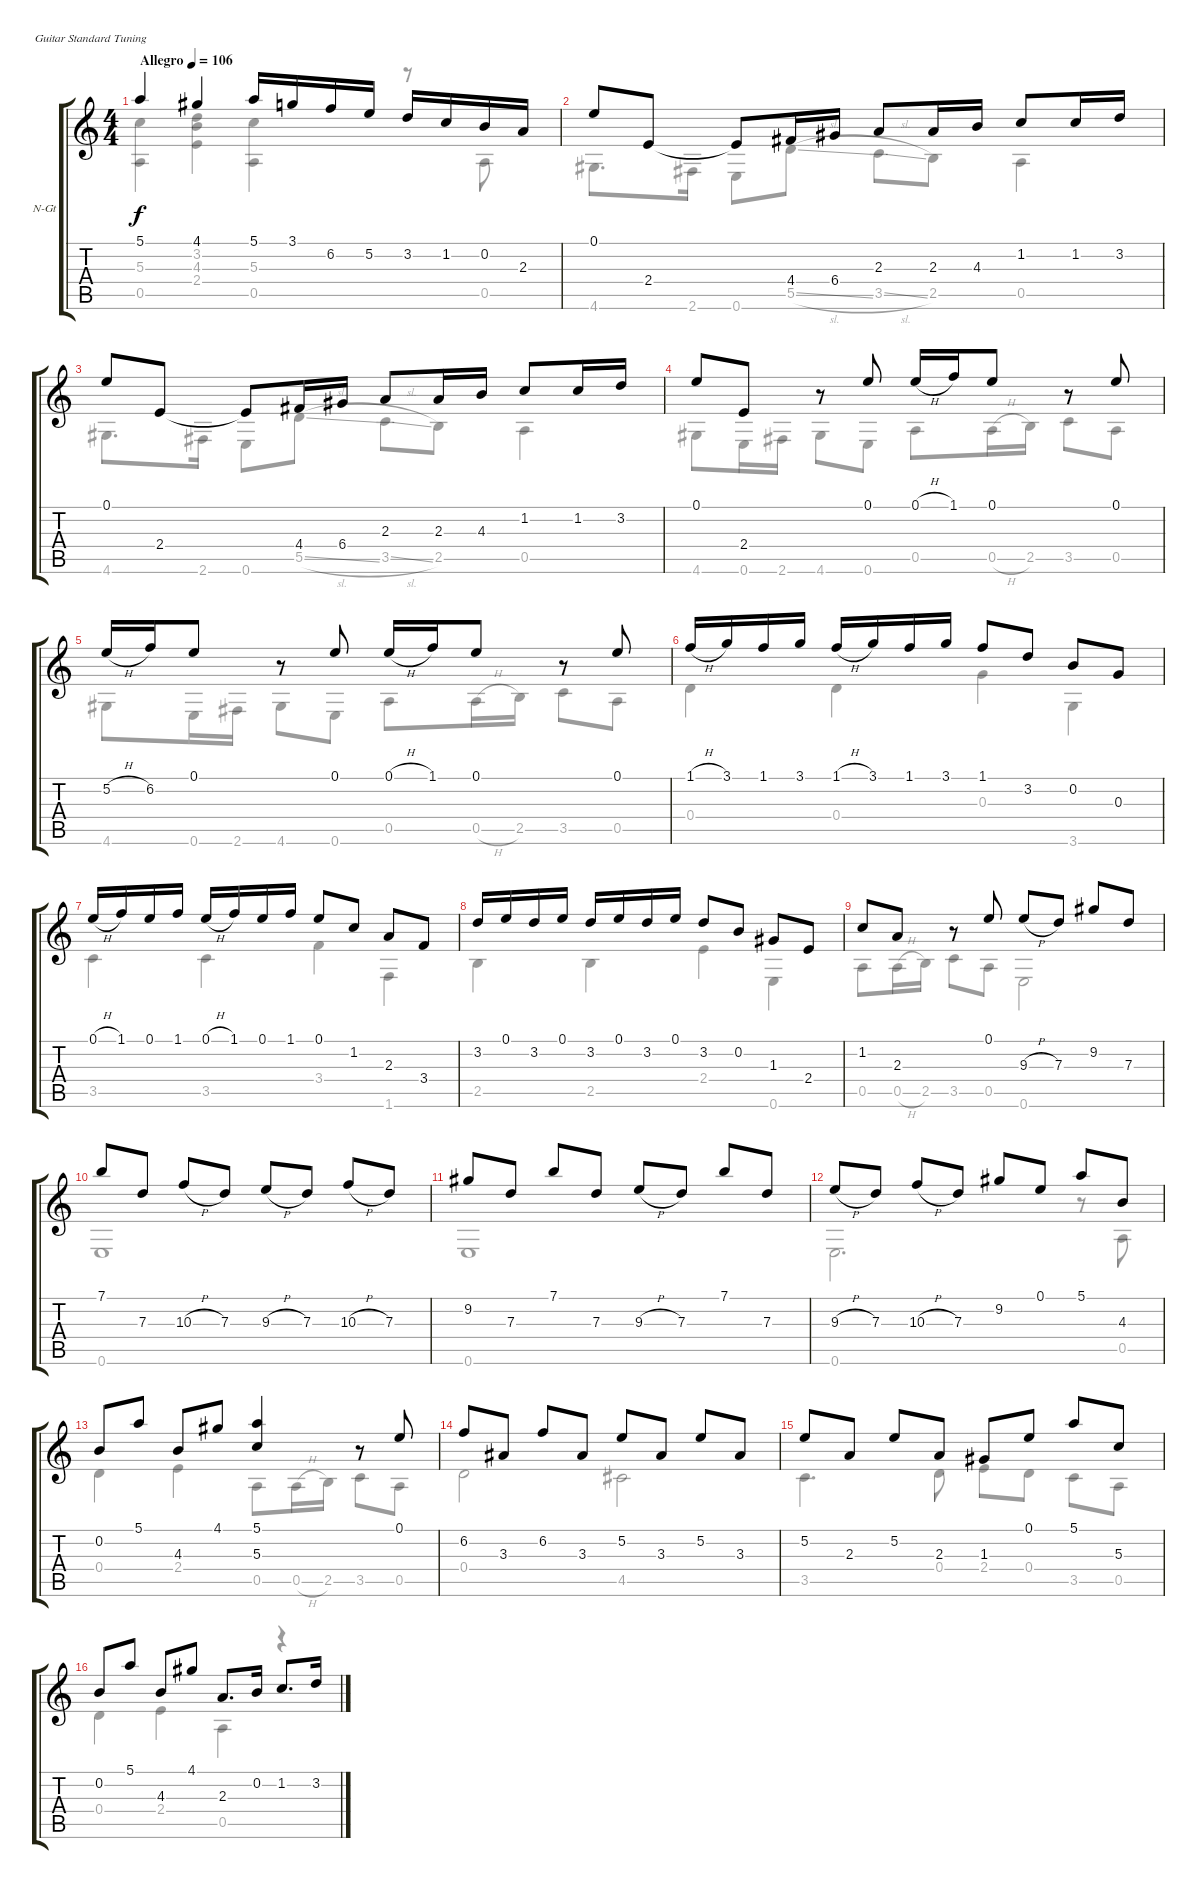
\bracketExtendMode groupsimilarinstruments
\firstSystemTrackNameOrientation horizontal
\otherSystemsTrackNameOrientation horizontal
\track ("Pista 1" "N-Gt") {instrument acousticguitarnylon}
\staff {score tabs}
\tuning (E4 B3 G3 D3 A2 E2)
\voice
\ts (4 4)
\beaming (8 2 2 2 2)
\tempo (106 "Allegro")
\clef g2
\ks c
5.1.4{dy f instrument acousticguitarnylon} 4.1.4 5.1.16 3.1.16 6.2.16 5.2.16 3.2.16 1.2.16 0.2.16 2.3.16 |
0.1.8 2.4.8 2.4{t}.8 4.4.16 6.4.16 2.3.8 2.3.16 4.3.16 1.2.8 1.2.16 3.2.16 |
0.1.8 2.4.8 2.4{t}.8 4.4.16 6.4.16 2.3.8 2.3.16 4.3.16 1.2.8 1.2.16 3.2.16 |
0.1.8 2.4.8 r.8 0.1.8 0.1{h}.16 1.1.16 0.1.8 r.8 0.1.8 |
5.2{h}.16 6.2.16 0.1.8 r.8 0.1.8 0.1{h}.16 1.1.16 0.1.8 r.8 0.1.8 |
1.1{h}.16 3.1.16 1.1.16 3.1.16 1.1{h}.16 3.1.16 1.1.16 3.1.16 1.1.8 3.2.8 0.2.8 0.3.8 |
0.1{h}.16 1.1.16 0.1.16 1.1.16 0.1{h}.16 1.1.16 0.1.16 1.1.16 0.1.8 1.2.8 2.3.8 3.4.8 |
3.2.16 0.1.16 3.2.16 0.1.16 3.2.16 0.1.16 3.2.16 0.1.16 3.2.8 0.2.8 1.3.8 2.4.8 |
1.2.8 2.3.8 r.8 0.1.8 9.3{h}.8 7.3.8 9.2.8 7.3.8 |
7.1.8 7.3.8 10.3{h}.8 7.3.8 9.3{h}.8 7.3.8 10.3{h}.8 7.3.8 |
9.2.8 7.3.8 7.1.8 7.3.8 9.3{h}.8 7.3.8 7.1.8 7.3.8 |
9.3{h}.8 7.3.8 10.3{h}.8 7.3.8 9.2.8 0.1.8 5.1.8 4.3.8 |
0.2.8 5.1.8 4.3.8 4.1.8 (5.1 5.3).4 r.8 0.1.8 |
6.2.8 3.3.8 6.2.8 3.3.8 5.2.8 3.3.8 5.2.8 3.3.8 |
5.2.8 2.3.8 5.2.8 2.3.8 1.3.8 0.1.8 5.1.8 5.3.8 |
0.2.8 5.1.8 4.3.8 4.1.8 2.3.8{d} 0.2.16 1.2.8{d} 3.2.16
\voice
\clef g2
\ottava regular
\simile none
\ks c
(5.3 0.5).4{dy f} (3.2 4.3 2.4).4 (5.3 0.5).4 r.8 0.5.8 |
4.6.8{d} 2.6.16 0.6.8 5.5{sl}.8 3.5{sl}.8 2.5.8 0.5.4 |
4.6.8{d} 2.6.16 0.6.8 5.5{sl}.8 3.5{sl}.8 2.5.8 0.5.4 |
4.6.8 0.6.16 2.6.16 4.6.8 0.6.8 0.5.8 0.5{h}.16 2.5.16 3.5.8 0.5.8 |
4.6.8 0.6.16 2.6.16 4.6.8 0.6.8 0.5.8 0.5{h}.16 2.5.16 3.5.8 0.5.8 |
0.4.4 0.4.4 0.3.4 3.6.4 |
3.5.4 3.5.4 3.4.4 1.6.4 |
2.5.4 2.5.4 2.4.4 0.6.4 |
0.5.8 0.5{h}.16 2.5.16 3.5.8 0.5.8 0.6.2 |
0.6.1 |
0.6.1 |
0.6.2{d} r.8 0.5.8 |
0.4.4 2.4.4 0.5.8 0.5{h}.16 2.5.16 3.5.8 0.5.8 |
0.4.2 4.5.2 |
3.5.4{d} 0.4.8 2.4.8 0.4.8 3.5.8 0.5.8 |
0.4.4 2.4.4 0.5.4 r.4
